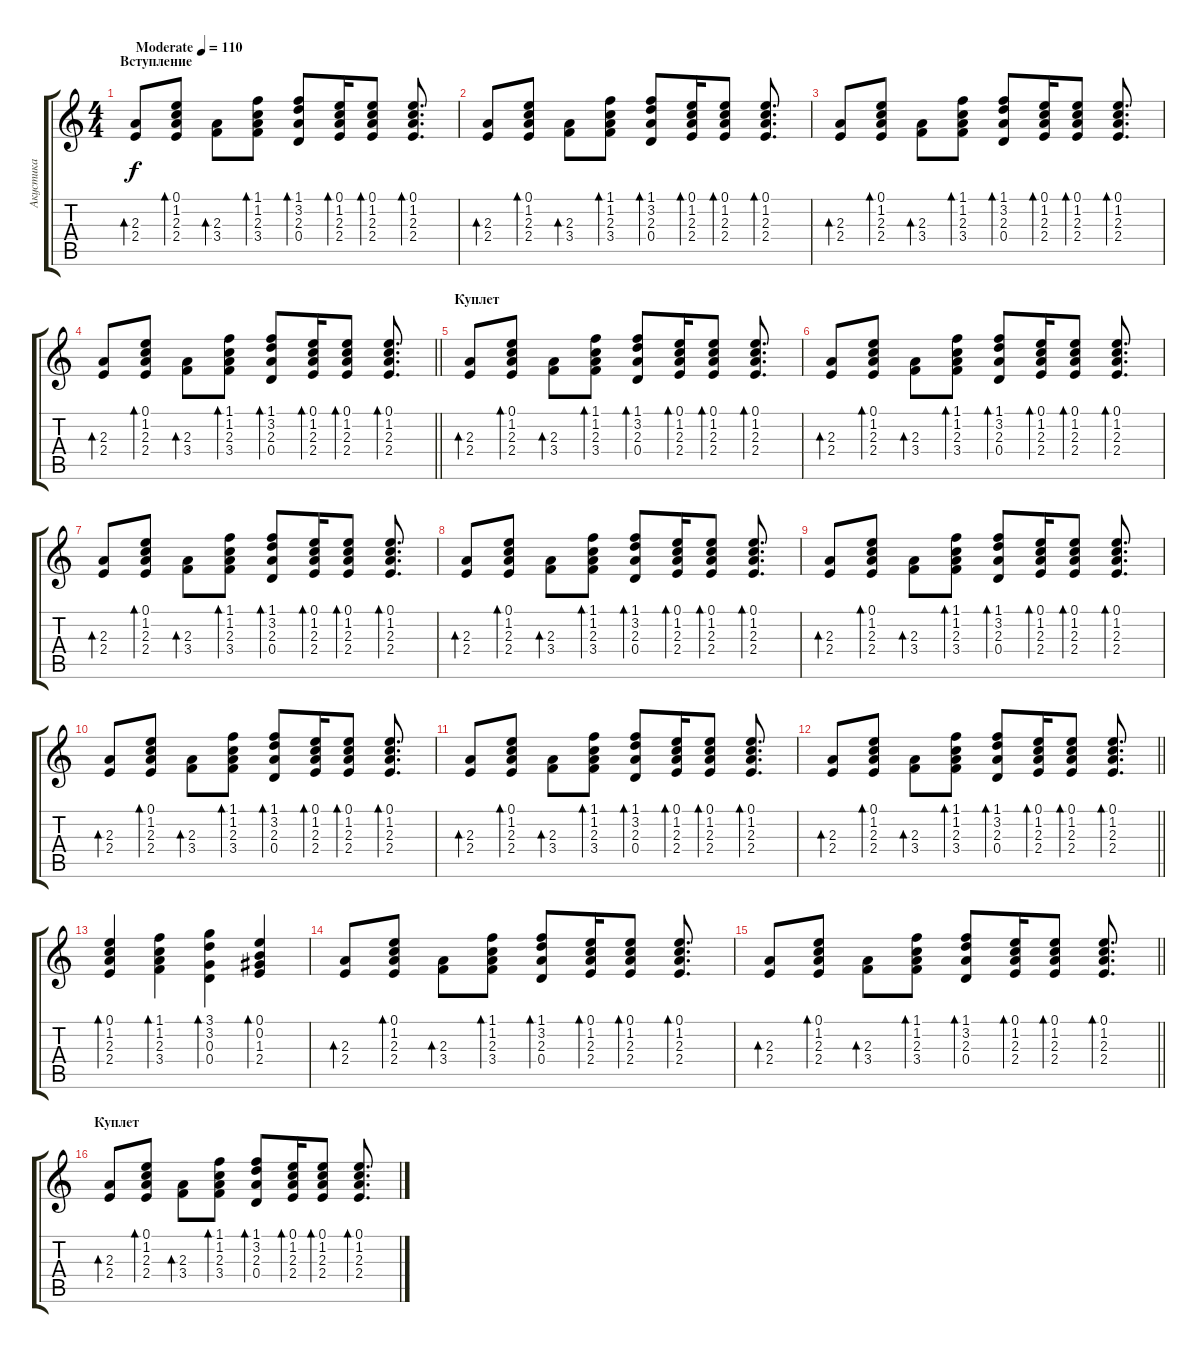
\track ("Акустика" "Акустика") {instrument electricguitarclean}
\staff {score tabs}
\tuning (E4 B3 G3 D3 A2 E2) {hide}
\ts (4 4)
\section ("" "Вступление")
\tempo (110 "Moderate")
\clef g2
\ks c
(2.3 2.4).8{bd 60 dy f instrument electricguitarclean} (0.1 1.2 2.3 2.4).8{bd 60} (2.3 3.4).8{bd 60} (1.1 1.2 2.3 3.4).8{bd 60} (1.1 3.2 2.3 0.4).8{bd 60} (0.1 1.2 2.3 2.4).16{bd 60} (0.1 1.2 2.3 2.4).8{bd 60} (0.1 1.2 2.3 2.4).8{d bd 60} |
(2.3 2.4).8{bd 60} (0.1 1.2 2.3 2.4).8{bd 60} (2.3 3.4).8{bd 60} (1.1 1.2 2.3 3.4).8{bd 60} (1.1 3.2 2.3 0.4).8{bd 60} (0.1 1.2 2.3 2.4).16{bd 60} (0.1 1.2 2.3 2.4).8{bd 60} (0.1 1.2 2.3 2.4).8{d bd 60} |
(2.3 2.4).8{bd 60} (0.1 1.2 2.3 2.4).8{bd 60} (2.3 3.4).8{bd 60} (1.1 1.2 2.3 3.4).8{bd 60} (1.1 3.2 2.3 0.4).8{bd 60} (0.1 1.2 2.3 2.4).16{bd 60} (0.1 1.2 2.3 2.4).8{bd 60} (0.1 1.2 2.3 2.4).8{d bd 60} |
\barLineRight lightlight
(2.3 2.4).8{bd 60} (0.1 1.2 2.3 2.4).8{bd 60} (2.3 3.4).8{bd 60} (1.1 1.2 2.3 3.4).8{bd 60} (1.1 3.2 2.3 0.4).8{bd 60} (0.1 1.2 2.3 2.4).16{bd 60} (0.1 1.2 2.3 2.4).8{bd 60} (0.1 1.2 2.3 2.4).8{d bd 60} |
\section ("" "Куплет")
(2.3 2.4).8{bd 60} (0.1 1.2 2.3 2.4).8{bd 60} (2.3 3.4).8{bd 60} (1.1 1.2 2.3 3.4).8{bd 60} (1.1 3.2 2.3 0.4).8{bd 60} (0.1 1.2 2.3 2.4).16{bd 60} (0.1 1.2 2.3 2.4).8{bd 60} (0.1 1.2 2.3 2.4).8{d bd 60} |
(2.3 2.4).8{bd 60} (0.1 1.2 2.3 2.4).8{bd 60} (2.3 3.4).8{bd 60} (1.1 1.2 2.3 3.4).8{bd 60} (1.1 3.2 2.3 0.4).8{bd 60} (0.1 1.2 2.3 2.4).16{bd 60} (0.1 1.2 2.3 2.4).8{bd 60} (0.1 1.2 2.3 2.4).8{d bd 60} |
(2.3 2.4).8{bd 60} (0.1 1.2 2.3 2.4).8{bd 60} (2.3 3.4).8{bd 60} (1.1 1.2 2.3 3.4).8{bd 60} (1.1 3.2 2.3 0.4).8{bd 60} (0.1 1.2 2.3 2.4).16{bd 60} (0.1 1.2 2.3 2.4).8{bd 60} (0.1 1.2 2.3 2.4).8{d bd 60} |
(2.3 2.4).8{bd 60} (0.1 1.2 2.3 2.4).8{bd 60} (2.3 3.4).8{bd 60} (1.1 1.2 2.3 3.4).8{bd 60} (1.1 3.2 2.3 0.4).8{bd 60} (0.1 1.2 2.3 2.4).16{bd 60} (0.1 1.2 2.3 2.4).8{bd 60} (0.1 1.2 2.3 2.4).8{d bd 60} |
(2.3 2.4).8{bd 60} (0.1 1.2 2.3 2.4).8{bd 60} (2.3 3.4).8{bd 60} (1.1 1.2 2.3 3.4).8{bd 60} (1.1 3.2 2.3 0.4).8{bd 60} (0.1 1.2 2.3 2.4).16{bd 60} (0.1 1.2 2.3 2.4).8{bd 60} (0.1 1.2 2.3 2.4).8{d bd 60} |
(2.3 2.4).8{bd 60} (0.1 1.2 2.3 2.4).8{bd 60} (2.3 3.4).8{bd 60} (1.1 1.2 2.3 3.4).8{bd 60} (1.1 3.2 2.3 0.4).8{bd 60} (0.1 1.2 2.3 2.4).16{bd 60} (0.1 1.2 2.3 2.4).8{bd 60} (0.1 1.2 2.3 2.4).8{d bd 60} |
(2.3 2.4).8{bd 60} (0.1 1.2 2.3 2.4).8{bd 60} (2.3 3.4).8{bd 60} (1.1 1.2 2.3 3.4).8{bd 60} (1.1 3.2 2.3 0.4).8{bd 60} (0.1 1.2 2.3 2.4).16{bd 60} (0.1 1.2 2.3 2.4).8{bd 60} (0.1 1.2 2.3 2.4).8{d bd 60} |
\barLineRight lightlight
(2.3 2.4).8{bd 60} (0.1 1.2 2.3 2.4).8{bd 60} (2.3 3.4).8{bd 60} (1.1 1.2 2.3 3.4).8{bd 60} (1.1 3.2 2.3 0.4).8{bd 60} (0.1 1.2 2.3 2.4).16{bd 60} (0.1 1.2 2.3 2.4).8{bd 60} (0.1 1.2 2.3 2.4).8{d bd 60} |
\section ("" "")
(0.1 1.2 2.3 2.4).4{bd 60} (1.1 1.2 2.3 3.4).4{bd 60} (3.1 3.2 0.3 0.4).4{bd 60} (0.1 0.2 1.3 2.4).4{bd 60} |
(2.3 2.4).8{bd 60} (0.1 1.2 2.3 2.4).8{bd 60} (2.3 3.4).8{bd 60} (1.1 1.2 2.3 3.4).8{bd 60} (1.1 3.2 2.3 0.4).8{bd 60} (0.1 1.2 2.3 2.4).16{bd 60} (0.1 1.2 2.3 2.4).8{bd 60} (0.1 1.2 2.3 2.4).8{d bd 60} |
\barLineRight lightlight
(2.3 2.4).8{bd 60} (0.1 1.2 2.3 2.4).8{bd 60} (2.3 3.4).8{bd 60} (1.1 1.2 2.3 3.4).8{bd 60} (1.1 3.2 2.3 0.4).8{bd 60} (0.1 1.2 2.3 2.4).16{bd 60} (0.1 1.2 2.3 2.4).8{bd 60} (0.1 1.2 2.3 2.4).8{d bd 60} |
\section ("" "Куплет")
(2.3 2.4).8{bd 60} (0.1 1.2 2.3 2.4).8{bd 60} (2.3 3.4).8{bd 60} (1.1 1.2 2.3 3.4).8{bd 60} (1.1 3.2 2.3 0.4).8{bd 60} (0.1 1.2 2.3 2.4).16{bd 60} (0.1 1.2 2.3 2.4).8{bd 60} (0.1 1.2 2.3 2.4).8{d bd 60}
